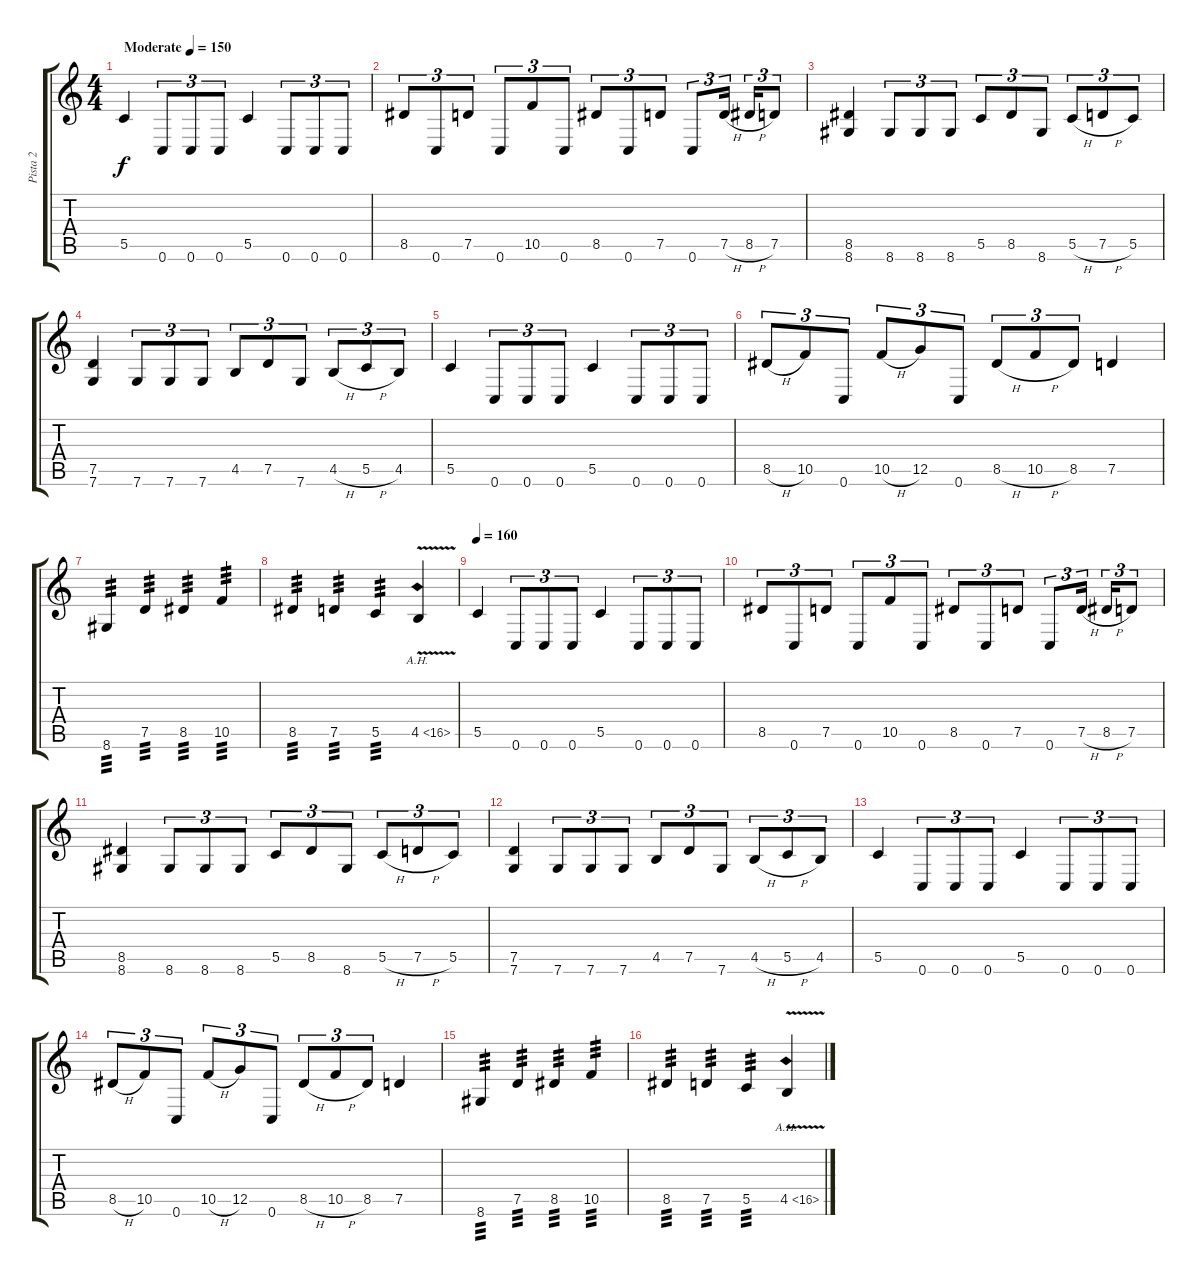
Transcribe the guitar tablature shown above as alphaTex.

\track ("Pista 2" "Pista 2") {instrument overdrivenguitar}
\staff {score tabs}
\tuning (D4 A3 F3 C3 G2 C2) {hide}
\ts (4 4)
\tempo (150 "Moderate")
\clef g2
\ks c
5.5.4{dy f instrument overdrivenguitar} 0.6.8{tu (3 2)} 0.6.8{tu (3 2)} 0.6.8{tu (3 2)} 5.5.4 0.6.8{tu (3 2)} 0.6.8{tu (3 2)} 0.6.8{tu (3 2)} |
8.5.8{tu (3 2)} 0.6.8{tu (3 2)} 7.5.8{tu (3 2)} 0.6.8{tu (3 2)} 10.5.8{tu (3 2)} 0.6.8{tu (3 2)} 8.5.8{tu (3 2)} 0.6.8{tu (3 2)} 7.5.8{tu (3 2)} 0.6.8{tu (3 2)} 7.5{h}.16{tu (3 2) beam splitsecondary} 8.5{h}.16{tu (3 2)} 7.5.8{tu (3 2)} |
(8.5 8.6).4 8.6.8{tu (3 2)} 8.6.8{tu (3 2)} 8.6.8{tu (3 2)} 5.5.8{tu (3 2)} 8.5.8{tu (3 2)} 8.6.8{tu (3 2)} 5.5{h}.8{tu (3 2)} 7.5{h}.8{tu (3 2)} 5.5.8{tu (3 2)} |
(7.5 7.6).4 7.6.8{tu (3 2)} 7.6.8{tu (3 2)} 7.6.8{tu (3 2)} 4.5.8{tu (3 2)} 7.5.8{tu (3 2)} 7.6.8{tu (3 2)} 4.5{h}.8{tu (3 2)} 5.5{h}.8{tu (3 2)} 4.5.8{tu (3 2)} |
5.5.4 0.6.8{tu (3 2)} 0.6.8{tu (3 2)} 0.6.8{tu (3 2)} 5.5.4 0.6.8{tu (3 2)} 0.6.8{tu (3 2)} 0.6.8{tu (3 2)} |
8.5{h}.8{tu (3 2)} 10.5.8{tu (3 2)} 0.6.8{tu (3 2)} 10.5{h}.8{tu (3 2)} 12.5.8{tu (3 2)} 0.6.8{tu (3 2)} 8.5{h}.8{tu (3 2)} 10.5{h}.8{tu (3 2)} 8.5.8{tu (3 2)} 7.5.4 |
8.6.4{tp 3} 7.5.4{tp 3} 8.5.4{tp 3} 10.5.4{tp 3} |
8.5.4{tp 3} 7.5.4{tp 3} 5.5.4{tp 3} 4.5{ah 12 v}.4 |
\tempo 160
5.5.4 0.6.8{tu (3 2)} 0.6.8{tu (3 2)} 0.6.8{tu (3 2)} 5.5.4 0.6.8{tu (3 2)} 0.6.8{tu (3 2)} 0.6.8{tu (3 2)} |
8.5.8{tu (3 2)} 0.6.8{tu (3 2)} 7.5.8{tu (3 2)} 0.6.8{tu (3 2)} 10.5.8{tu (3 2)} 0.6.8{tu (3 2)} 8.5.8{tu (3 2)} 0.6.8{tu (3 2)} 7.5.8{tu (3 2)} 0.6.8{tu (3 2)} 7.5{h}.16{tu (3 2) beam splitsecondary} 8.5{h}.16{tu (3 2)} 7.5.8{tu (3 2)} |
(8.5 8.6).4 8.6.8{tu (3 2)} 8.6.8{tu (3 2)} 8.6.8{tu (3 2)} 5.5.8{tu (3 2)} 8.5.8{tu (3 2)} 8.6.8{tu (3 2)} 5.5{h}.8{tu (3 2)} 7.5{h}.8{tu (3 2)} 5.5.8{tu (3 2)} |
(7.5 7.6).4 7.6.8{tu (3 2)} 7.6.8{tu (3 2)} 7.6.8{tu (3 2)} 4.5.8{tu (3 2)} 7.5.8{tu (3 2)} 7.6.8{tu (3 2)} 4.5{h}.8{tu (3 2)} 5.5{h}.8{tu (3 2)} 4.5.8{tu (3 2)} |
5.5.4 0.6.8{tu (3 2)} 0.6.8{tu (3 2)} 0.6.8{tu (3 2)} 5.5.4 0.6.8{tu (3 2)} 0.6.8{tu (3 2)} 0.6.8{tu (3 2)} |
8.5{h}.8{tu (3 2)} 10.5.8{tu (3 2)} 0.6.8{tu (3 2)} 10.5{h}.8{tu (3 2)} 12.5.8{tu (3 2)} 0.6.8{tu (3 2)} 8.5{h}.8{tu (3 2)} 10.5{h}.8{tu (3 2)} 8.5.8{tu (3 2)} 7.5.4 |
8.6.4{tp 3} 7.5.4{tp 3} 8.5.4{tp 3} 10.5.4{tp 3} |
8.5.4{tp 3} 7.5.4{tp 3} 5.5.4{tp 3} 4.5{ah 12 v}.4
